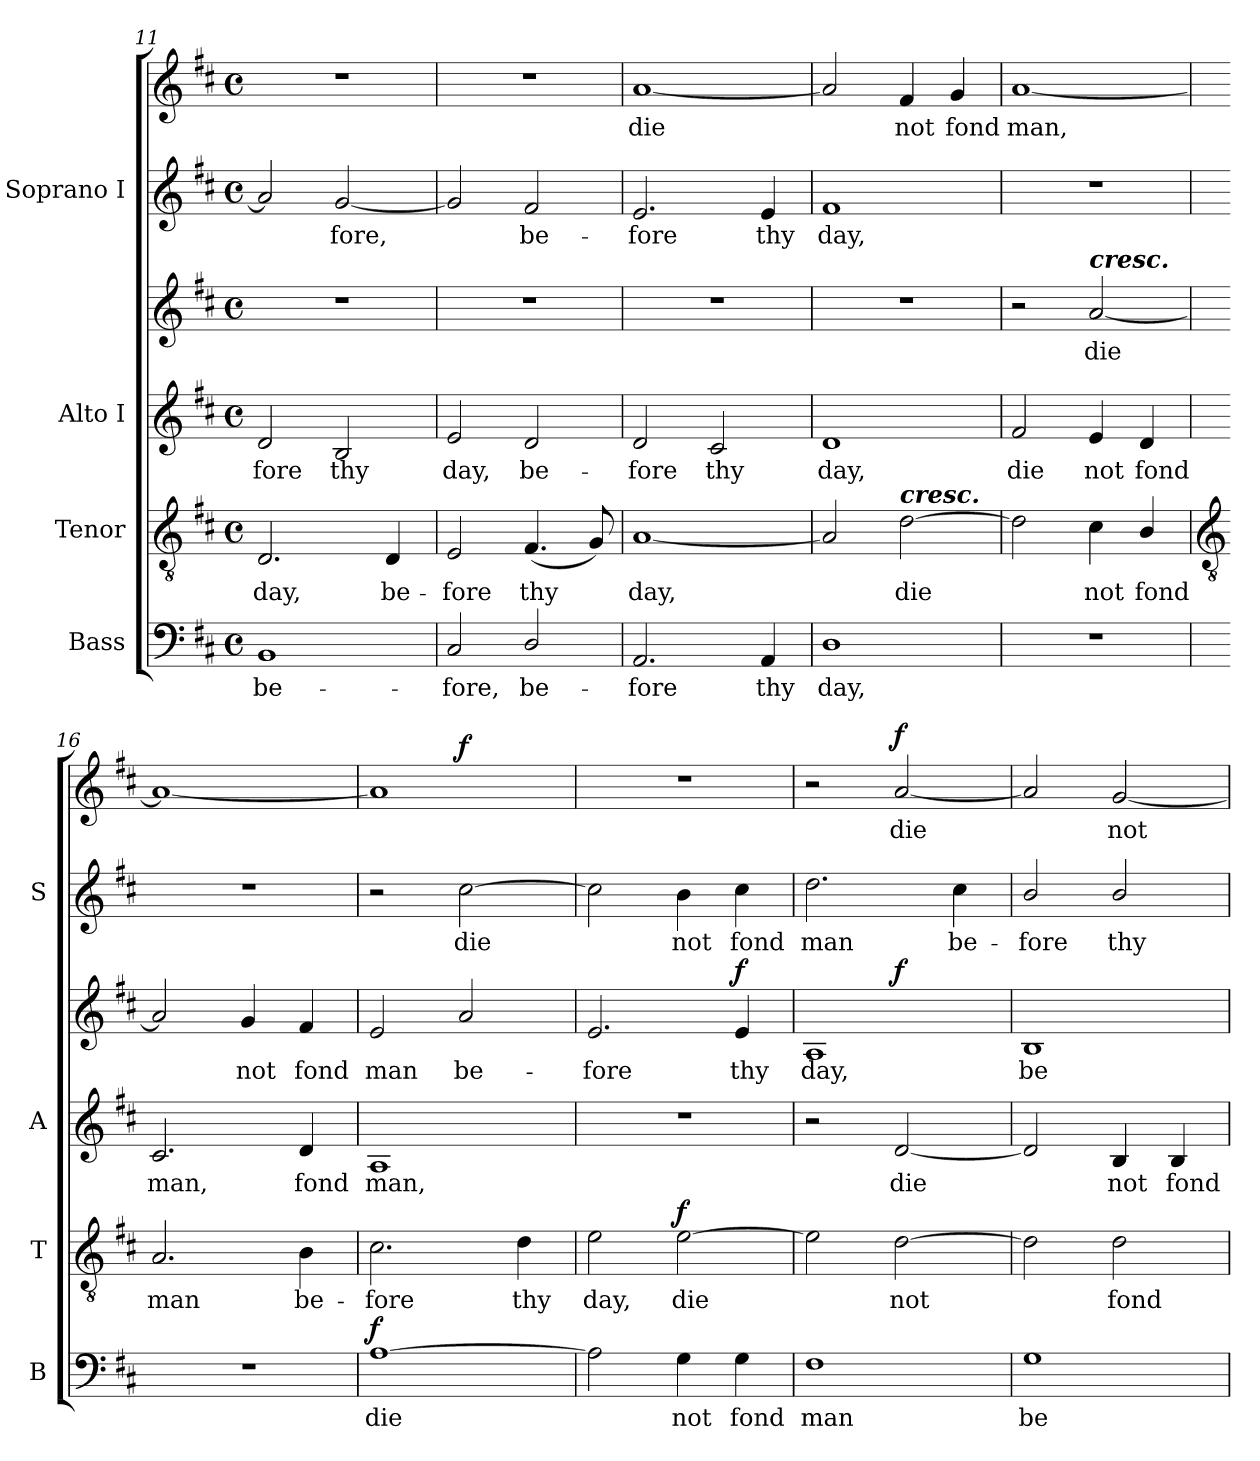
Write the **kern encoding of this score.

**kern	**text	**dynam	**kern	**text	**dynam	**kern	**text	**kern	**text	**dynam	**kern	**text	**kern	**text	**dynam
*part4	*part4	*part4	*part3	*part3	*part3	*part2	*part2	*part2	*part2	*part2	*part1	*part1	*part1	*part1	*part1
*staff6	*staff6	*staff6	*staff5	*staff5	*staff5	*staff4	*staff4	*staff3	*staff3	*staff3/4	*staff2	*staff2	*staff1	*staff1	*staff1/2
*I"Bass	*	*	*I"Tenor	*	*	*I"Alto I	*	*	*	*	*I"Soprano I	*	*	*	*
*I'B	*	*	*I'T	*	*	*I'A	*	*	*	*	*I'S	*	*	*	*
*clefF4	*	*	*clefGv2	*	*	*clefG2	*	*clefG2	*	*	*clefG2	*	*clefG2	*	*
*k[f#c#]	*	*	*k[f#c#]	*	*	*k[f#c#]	*	*k[f#c#]	*	*	*k[f#c#]	*	*k[f#c#]	*	*
*D:	*	*	*D:	*	*	*D:	*	*D:	*	*	*D:	*	*D:	*	*
*M4/4	*	*	*M4/4	*	*	*M4/4	*	*M4/4	*	*	*M4/4	*	*M4/4	*	*
*met(c)	*	*	*met(c)	*	*	*met(c)	*	*met(c)	*	*	*met(c)	*	*met(c)	*	*
=11	=11	=11	=11	=11	=11	=11	=11	=11	=11	=11	=11	=11	=11	=11	=11
!	!LO:LY:b	!	!	!LO:LY:b	!	!	!LO:LY:b	!	!	!	!	!	!	!	!
1BB	be-	.	2.D	day,	.	2d	-fore	1r	.	.	2a]	.	1r	.	.
!	!	!	!	!	!	!	!LO:LY:b	!	!	!	!	!LO:LY:b	!	!	!
.	.	.	.	.	.	2B	thy	.	.	.	[2g	fore,	.	.	.
!	!	!	!	!LO:LY:b	!	!	!	!	!	!	!	!	!	!	!
.	.	.	4D	be-	.	.	.	.	.	.	.	.	.	.	.
=12	=12	=12	=12	=12	=12	=12	=12	=12	=12	=12	=12	=12	=12	=12	=12
!	!LO:LY:b	!	!	!LO:LY:b	!	!	!LO:LY:b	!	!	!	!	!	!	!	!
2C#	-fore,	.	2E	-fore	.	2e	day,	1r	.	.	2g]	.	1r	.	.
!	!LO:LY:b	!	!	!LO:LY:b	!	!	!LO:LY:b	!	!	!	!	!LO:LY:b	!	!	!
2D/	be-	.	(<4.F#	thy	.	2d	be-	.	.	.	2f#	be-	.	.	.
.	.	.	8G)	.	.	.	.	.	.	.	.	.	.	.	.
=13	=13	=13	=13	=13	=13	=13	=13	=13	=13	=13	=13	=13	=13	=13	=13
!	!LO:LY:b	!	!	!LO:LY:b	!	!	!LO:LY:b	!	!	!	!	!LO:LY:b	!	!LO:LY:b	!
2.AA	-fore	.	[1A	day,	.	2d	-fore	1r	.	.	2.e	fore	[1a	-die	.
!	!	!	!	!	!	!	!LO:LY:b	!	!	!	!	!	!	!	!
.	.	.	.	.	.	2c#	thy	.	.	.	.	.	.	.	.
!	!LO:LY:b	!	!	!	!	!	!	!	!	!	!	!LO:LY:b	!	!	!
4AA	thy	.	.	.	.	.	.	.	.	.	4e	thy	.	.	.
=14	=14	=14	=14	=14	=14	=14	=14	=14	=14	=14	=14	=14	=14	=14	=14
!	!LO:LY:b	!	!	!	!	!	!LO:LY:b	!	!	!	!	!LO:LY:b	!	!	!
1D	day,	.	2A]	.	.	1d	day,	1r	.	.	1f#	day,	2a]	.	.
!	!	!	!LO:TX:a:Bi:t=cresc.	!	!	!	!	!	!	!	!	!	!	!	!
!	!	!	!	!LO:LY:b	!	!	!	!	!	!	!	!	!	!LO:LY:b	!
.	.	.	[2d	die	.	.	.	.	.	.	.	.	4f#	not	.
!	!	!	!	!	!	!	!	!	!	!	!	!	!	!LO:LY:b	!
.	.	.	.	.	.	.	.	.	.	.	.	.	4g	fond	.
=15	=15	=15	=15	=15	=15	=15	=15	=15	=15	=15	=15	=15	=15	=15	=15
!	!	!	!	!	!	!	!LO:LY:b	!	!	!	!	!	!	!LO:LY:b	!
1r	.	.	2d]	.	.	2f#	die	2r	.	.	1r	.	[1a	man,	.
!	!	!	!	!	!	!	!	!LO:TX:a:Bi:t=cresc.	!	!	!	!	!	!	!
!	!	!	!	!LO:LY:b	!	!	!LO:LY:b	!	!LO:LY:b	!	!	!	!	!	!
.	.	.	4c#	not	.	4e	not	[2a	die	.	.	.	.	.	.
!	!	!	!	!LO:LY:b	!	!	!LO:LY:b	!	!	!	!	!	!	!	!
.	.	.	4B/	fond	.	4d	fond	.	.	.	.	.	.	.	.
!!LO:LB:g=z
=16	=16	=16	=16	=16	=16	=16	=16	=16	=16	=16	=16	=16	=16	=16	=16
*	*	*	*clefGv2	*	*	*	*	*	*	*	*	*	*	*	*
!	!	!	!	!LO:LY:b	!	!	!LO:LY:b	!	!	!	!	!	!	!	!
1r	.	.	2.A	man	.	2.c#	man,	2a]	.	.	1r	.	1a_	.	.
!	!	!	!	!	!	!	!	!	!LO:LY:b	!	!	!	!	!	!
.	.	.	.	.	.	.	.	4g	not	.	.	.	.	.	.
!	!	!	!	!LO:LY:b	!	!	!LO:LY:b	!	!LO:LY:b	!	!	!	!	!	!
.	.	.	4B	be-	.	4d	fond	4f#	fond	.	.	.	.	.	.
=17	=17	=17	=17	=17	=17	=17	=17	=17	=17	=17	=17	=17	=17	=17	=17
!	!LO:LY:b	!LO:DY:b	!	!LO:LY:b	!	!	!LO:LY:b	!	!LO:LY:b	!	!	!	!	!	!
[1A	die	f	2.c#	-fore	.	1A	-man,	2e	man	.	2r	.	1a]	.	.
!	!	!	!	!	!	!	!	!	!LO:LY:b	!	!	!LO:LY:b	!	!	!LO:DY:b=2
.	.	.	.	.	.	.	.	2a	be-	.	[2cc#	die	.	.	f
!	!	!	!	!LO:LY:b	!	!	!	!	!	!	!	!	!	!	!
.	.	.	4d	thy	.	.	.	.	.	.	.	.	.	.	.
=18	=18	=18	=18	=18	=18	=18	=18	=18	=18	=18	=18	=18	=18	=18	=18
!	!	!	!	!LO:LY:b	!	!	!	!	!LO:LY:b	!	!	!	!	!	!
2A]	.	.	2e	day,	.	1r	.	2.e	fore	.	2cc#]	.	1r	.	.
!	!LO:LY:b	!	!	!LO:LY:b	!LO:DY:b	!	!	!	!	!	!	!LO:LY:b	!	!	!
4G	not	.	[2e	die	f	.	.	.	.	.	4b	not	.	.	.
!	!LO:LY:b	!	!	!	!	!	!	!	!LO:LY:b	!LO:DY:b	!	!LO:LY:b	!	!	!
4G	fond	.	.	.	.	.	.	4e	thy	f	4cc#	fond	.	.	.
=19	=19	=19	=19	=19	=19	=19	=19	=19	=19	=19	=19	=19	=19	=19	=19
!	!LO:LY:b	!	!	!	!	!	!	!	!LO:LY:b	!	!	!LO:LY:b	!	!	!
1F#	man	.	2e]	.	.	2r	.	1A	day,	.	2.dd	man	2r	.	.
!	!	!	!	!LO:LY:b	!	!	!LO:LY:b	!	!	!LO:DY:b=2	!	!	!	!LO:LY:b	!LO:DY:b
.	.	.	[2d	not	.	[2d	die	.	.	f	.	.	[2a	die	f
!	!	!	!	!	!	!	!	!	!	!	!	!LO:LY:b	!	!	!
.	.	.	.	.	.	.	.	.	.	.	4cc#	be-	.	.	.
=20	=20	=20	=20	=20	=20	=20	=20	=20	=20	=20	=20	=20	=20	=20	=20
!	!LO:LY:b	!	!	!	!	!	!	!	!LO:LY:b	!	!	!LO:LY:b	!	!	!
1G	be-	.	2d]	.	.	2d]	.	1B	be-	.	2b/	fore	2a]	.	.
!	!	!	!	!LO:LY:b	!	!	!LO:LY:b	!	!	!	!	!LO:LY:b	!	!LO:LY:b	!
.	.	.	2d	fond	.	4B	-not	.	.	.	2b/	thy	[2g	-not	.
!	!	!	!	!	!	!	!LO:LY:b	!	!	!	!	!	!	!	!
.	.	.	.	.	.	4B	fond	.	.	.	.	.	.	.	.
=	=	=	=	=	=	=	=	=	=	=	=	=	=	=	=
*-	*-	*-	*-	*-	*-	*-	*-	*-	*-	*-	*-	*-	*-	*-	*-
